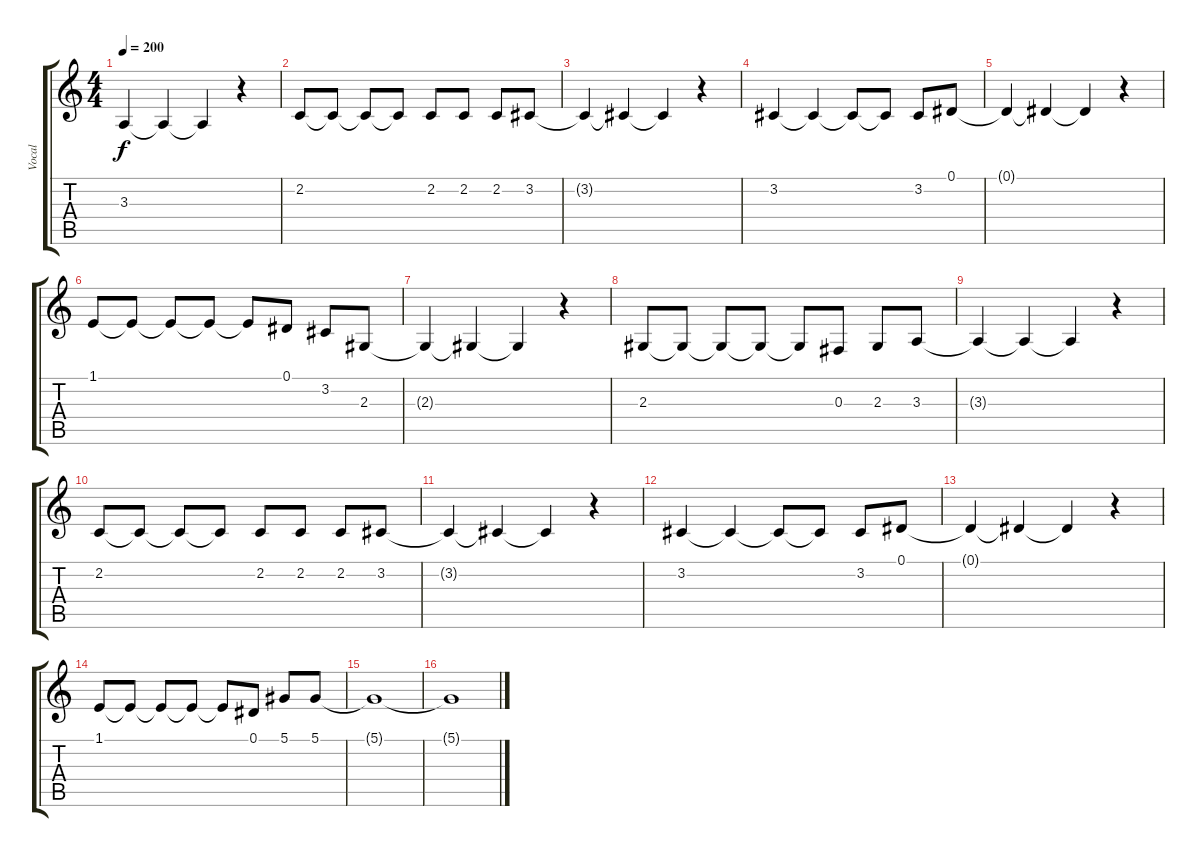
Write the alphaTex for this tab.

\track ("Vocal" "Vocal") {instrument tenorsax}
\staff {score tabs}
\tuning (Eb4 Bb3 Gb3 Db3 Ab2 Eb2) {hide}
\ts (4 4)
\tempo 200
\clef g2
\ks c
3.3.4{dy f} 3.3{t}.4 3.3{t}.4 r.4 |
2.2.8 2.2{t}.8 2.2{t}.8 2.2{t}.8 2.2.8 2.2.8 2.2.8 3.2.8 |
3.2{t}.4 3.2{t}.4 3.2{t}.4 r.4 |
3.2.4 3.2{t}.4 3.2{t}.8 3.2{t}.8 3.2.8 0.1.8 |
0.1{t}.4 0.1{t}.4 0.1{t}.4 r.4 |
1.1.8 1.1{t}.8 1.1{t}.8 1.1{t}.8 1.1{t}.8 0.1.8 3.2.8 2.3.8 |
2.3{t}.4 2.3{t}.4 2.3{t}.4 r.4 |
2.3.8 2.3{t}.8 2.3{t}.8 2.3{t}.8 2.3{t}.8 0.3.8 2.3.8 3.3.8 |
3.3{t}.4 3.3{t}.4 3.3{t}.4 r.4 |
2.2.8 2.2{t}.8 2.2{t}.8 2.2{t}.8 2.2.8 2.2.8 2.2.8 3.2.8 |
3.2{t}.4 3.2{t}.4 3.2{t}.4 r.4 |
3.2.4 3.2{t}.4 3.2{t}.8 3.2{t}.8 3.2.8 0.1.8 |
0.1{t}.4 0.1{t}.4 0.1{t}.4 r.4 |
1.1.8 1.1{t}.8 1.1{t}.8 1.1{t}.8 1.1{t}.8 0.1.8 5.1.8 5.1.8 |
5.1{t}.1 |
5.1{t}.1
